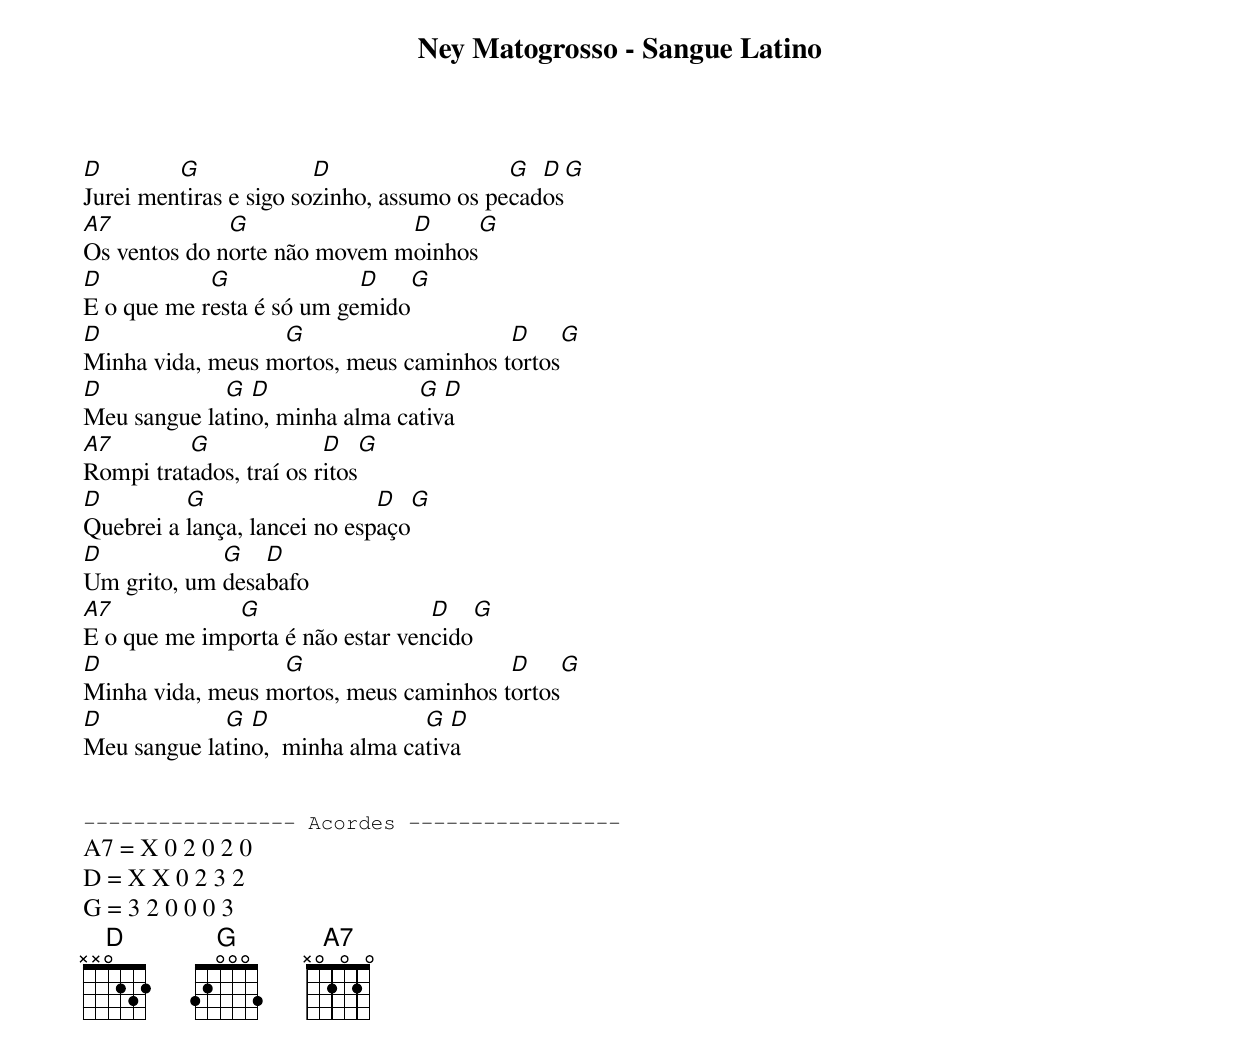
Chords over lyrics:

Ney Matogrosso - Sangue Latino

D        G              D                  G  D G
Jurei mentiras e sigo sozinho, assumo os pecados
A7            G               D     G
Os ventos do norte não movem moinhos
D           G              D   G
E o que me resta é só um gemido
D                 G                     D     G
Minha vida, meus mortos, meus caminhos tortos
D            G  D               G  D
Meu sangue latino, minha alma cativa
A7        G              D   G
Rompi tratados, traí os ritos
D         G                   D  G
Quebrei a lança, lancei no espaço
D            G   D
Um grito, um desabafo
A7            G                   D   G
E o que me importa é não estar vencido
D                 G                     D     G
Minha vida, meus mortos, meus caminhos tortos
D            G  D                G  D
Meu sangue latino,  minha alma cativa


----------------- Acordes -----------------
A7 = X 0 2 0 2 0
D = X X 0 2 3 2
G = 3 2 0 0 0 3
